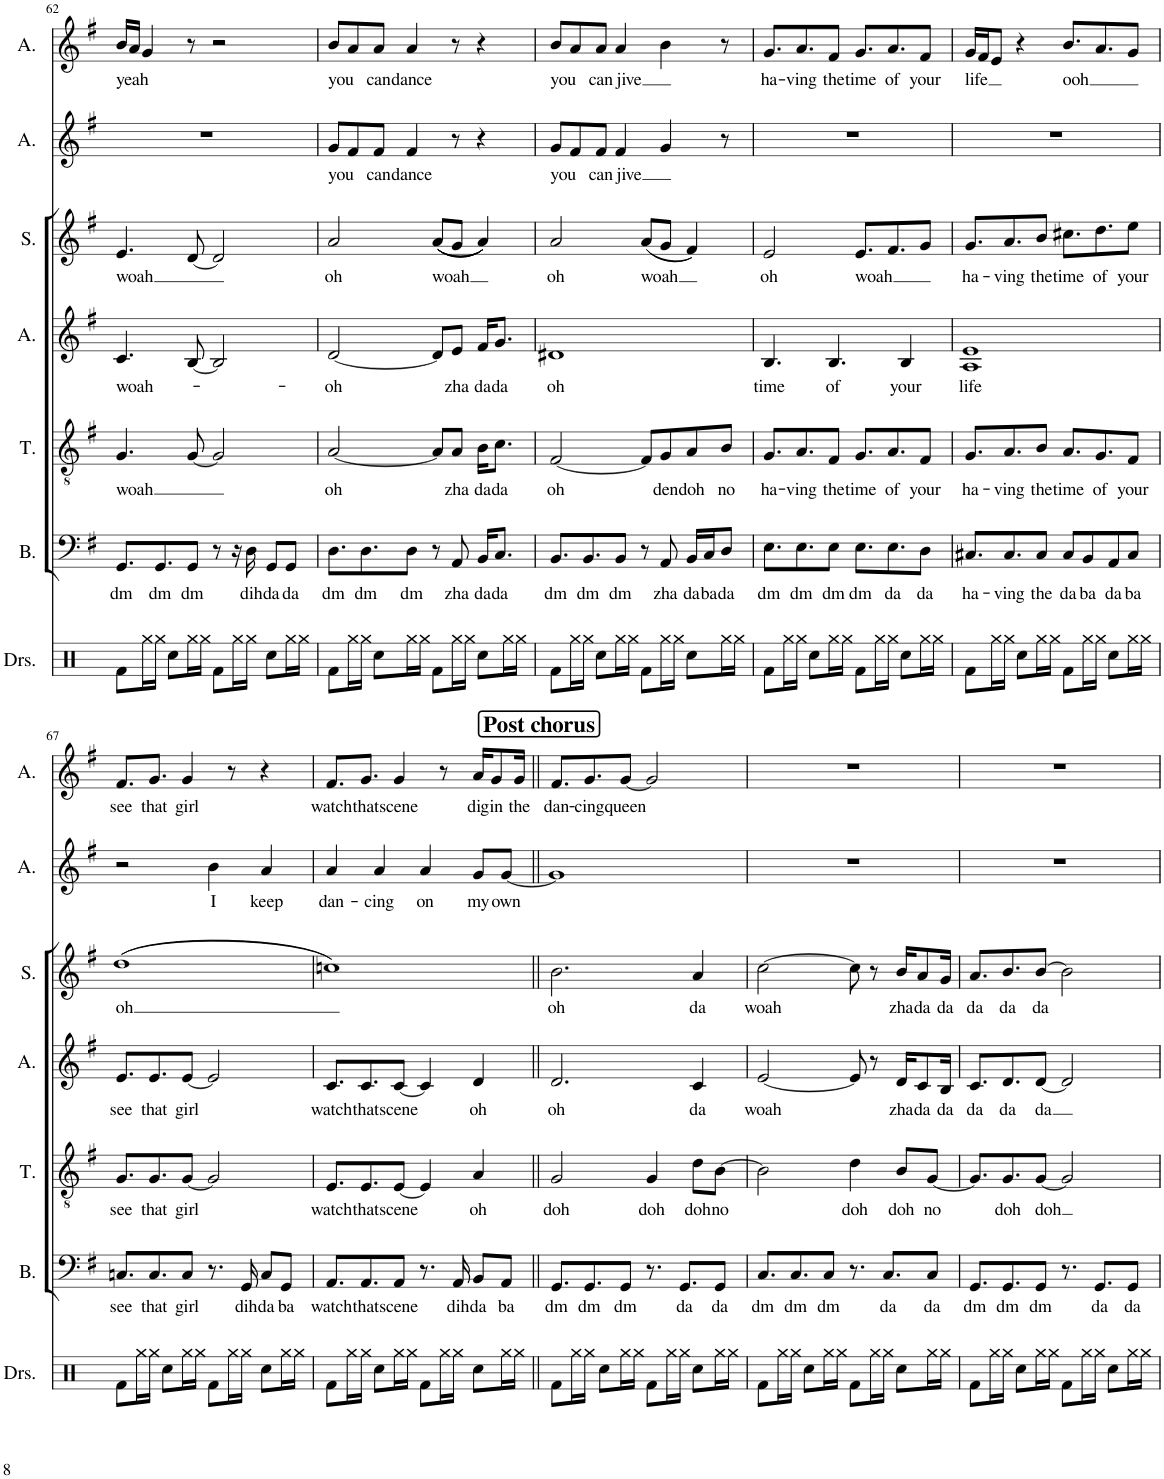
**kern	**kern	**text	**kern	**text	**kern	**text	**kern	**text	**kern	**text	**kern	**text
*part7	*part6	*part6	*part5	*part5	*part4	*part4	*part3	*part3	*part2	*part2	*part1	*part1
*staff7	*staff6	*staff6	*staff5	*staff5	*staff4	*staff4	*staff3	*staff3	*staff2	*staff2	*staff1	*staff1
*I"Drumset	*I"Bass	*	*I"Tenor	*	*I"Alto	*	*I"Soprano	*	*I"Alto	*	*I"Alto	*
*I'Drs.	*I'B.	*	*I'T.	*	*I'A.	*	*I'S.	*	*I'A.	*	*I'A.	*
!!LO:PB:g=z
*clefX	*clefF4	*	*clefGv2	*	*clefG2	*	*clefG2	*	*clefG2	*	*clefG2	*
*k[]	*k[f#]	*	*k[f#]	*	*k[f#]	*	*k[f#]	*	*k[f#]	*	*k[f#]	*
*M4/4	*M4/4	*	*M4/4	*	*M4/4	*	*M4/4	*	*M4/4	*	*M4/4	*
=62	=62	=62	=62	=62	=62	=62	=62	=62	=62	=62	=62	=62
!	!	!LO:LY:b	!	!LO:LY:b	!	!LO:LY:b	!	!LO:LY:b	!	!	!	!LO:LY:b
8Rf\L	8.GG/L	dm	4.G/	woah	4.c/	woah-	4.e/	woah	1r	.	16b/LL	yeah
.	.	.	.	.	.	.	.	.	.	.	16a/JJ	.
16Rgg\L	.	.	.	.	.	.	.	.	.	.	4g/	.
!	!	!LO:LY:b	!	!	!	!	!	!	!	!	!	!
16Rgg\JJ	8.GG/	dm	.	.	.	.	.	.	.	.	.	.
8Rcc\L	.	.	.	.	.	.	.	.	.	.	.	.
!	!	!LO:LY:b	!	!	!	!	!	!	!	!	!	!
16Rgg\L	8GG/J	dm	[8G/	.	[8B/	.	[8d/	.	.	.	8r	.
16Rgg\JJ	.	.	.	.	.	.	.	.	.	.	.	.
8Rf\L	8r	.	2G/]	.	2B/]	.	2d/]	.	.	.	2r	.
16Rgg\L	16r	.	.	.	.	.	.	.	.	.	.	.
!	!	!LO:LY:b	!	!	!	!	!	!	!	!	!	!
16Rgg\JJ	16D\	dih	.	.	.	.	.	.	.	.	.	.
!	!	!LO:LY:b	!	!	!	!	!	!	!	!	!	!
8Rcc\L	8GG/L	da	.	.	.	.	.	.	.	.	.	.
!	!	!LO:LY:b	!	!	!	!	!	!	!	!	!	!
16Rgg\L	8GG/J	da	.	.	.	.	.	.	.	.	.	.
16Rgg\JJ	.	.	.	.	.	.	.	.	.	.	.	.
=63	=63	=63	=63	=63	=63	=63	=63	=63	=63	=63	=63	=63
!	!	!LO:LY:b	!	!LO:LY:b	!	!LO:LY:b	!	!LO:LY:b	!	!LO:LY:b	!	!LO:LY:b
8Rf\L	8.D\L	dm	[2A/	oh	[2d/	-oh	2a/	oh	8g/L	you	8b/L	you
16Rgg\L	.	.	.	.	.	.	.	.	8f#/	.	8a/	.
!	!	!LO:LY:b	!	!	!	!	!	!	!	!	!	!
16Rgg\JJ	8.D\	dm	.	.	.	.	.	.	.	.	.	.
!	!	!	!	!	!	!	!	!	!	!LO:LY:b	!	!LO:LY:b
8Rcc\L	.	.	.	.	.	.	.	.	8f#/J	can	8a/J	can
!	!	!LO:LY:b	!	!	!	!	!	!	!	!LO:LY:b	!	!LO:LY:b
16Rgg\L	8D\J	dm	.	.	.	.	.	.	4f#/	dance	4a/	dance
16Rgg\JJ	.	.	.	.	.	.	.	.	.	.	.	.
!	!	!	!	!	!	!	!	!LO:LY:b	!	!	!	!
8Rf\L	8r	.	8A/L]	.	8d/L]	.	((((8a/L	woah	.	.	.	.
!	!	!LO:LY:b	!	!LO:LY:b	!	!LO:LY:b	!	!	!	!	!	!
16Rgg\L	8AA/	zha	8A/J	zha	8e/J	zha	8g/J	.	8r	.	8r	.
16Rgg\JJ	.	.	.	.	.	.	.	.	.	.	.	.
!	!	!LO:LY:b	!	!LO:LY:b	!	!LO:LY:b	!	!	!	!	!	!
8Rcc\L	16BB/KL	da	16B\KL	da	16f#/KL	da	4a/))))	.	4r	.	4r	.
!	!	!LO:LY:b	!	!LO:LY:b	!	!LO:LY:b	!	!	!	!	!	!
.	8.C/J	da	8.c\J	da	8.g/J	da	.	.	.	.	.	.
16Rgg\L	.	.	.	.	.	.	.	.	.	.	.	.
16Rgg\JJ	.	.	.	.	.	.	.	.	.	.	.	.
=64	=64	=64	=64	=64	=64	=64	=64	=64	=64	=64	=64	=64
!	!	!LO:LY:b	!	!LO:LY:b	!	!LO:LY:b	!	!LO:LY:b	!	!LO:LY:b	!	!LO:LY:b
8Rf\L	8.BB/L	dm	[2F#/	oh	1d#X	oh	2a/	oh	8g/L	you	8b/L	you
16Rgg\L	.	.	.	.	.	.	.	.	8f#/	.	8a/	.
!	!	!LO:LY:b	!	!	!	!	!	!	!	!	!	!
16Rgg\JJ	8.BB/	dm	.	.	.	.	.	.	.	.	.	.
!	!	!	!	!	!	!	!	!	!	!LO:LY:b	!	!LO:LY:b
8Rcc\L	.	.	.	.	.	.	.	.	8f#/J	can	8a/J	can
!	!	!LO:LY:b	!	!	!	!	!	!	!	!LO:LY:b	!	!LO:LY:b
16Rgg\L	8BB/J	dm	.	.	.	.	.	.	4f#/	jive	4a/	jive
16Rgg\JJ	.	.	.	.	.	.	.	.	.	.	.	.
!	!	!	!	!	!	!	!	!LO:LY:b	!	!	!	!
8Rf\L	8r	.	8F#/L]	.	.	.	((8a/L	woah	.	.	.	.
!	!	!LO:LY:b	!	!LO:LY:b	!	!	!	!	!	!	!	!
16Rgg\L	8AA/	zha	8G/	den	.	.	8g/J	.	4g/	.	4b\	.
16Rgg\JJ	.	.	.	.	.	.	.	.	.	.	.	.
!	!	!LO:LY:b	!	!LO:LY:b	!	!	!	!	!	!	!	!
8Rcc\L	16BB/LL	da	8A/	doh	.	.	4f#/))	.	.	.	.	.
!	!	!LO:LY:b	!	!	!	!	!	!	!	!	!	!
.	16C/J	ba	.	.	.	.	.	.	.	.	.	.
!	!	!LO:LY:b	!	!LO:LY:b	!	!	!	!	!	!	!	!
16Rgg\L	8D/J	da	8B/J	no	.	.	.	.	8r	.	8r	.
16Rgg\JJ	.	.	.	.	.	.	.	.	.	.	.	.
=65	=65	=65	=65	=65	=65	=65	=65	=65	=65	=65	=65	=65
!	!	!LO:LY:b	!	!LO:LY:b	!	!LO:LY:b	!	!LO:LY:b	!	!	!	!LO:LY:b
8Rf\L	8.E\L	dm	8.G/L	ha-	4.B/	time	2e/	oh	1r	.	8.g/L	ha-
16Rgg\L	.	.	.	.	.	.	.	.	.	.	.	.
!	!	!LO:LY:b	!	!LO:LY:b	!	!	!	!	!	!	!	!LO:LY:b
16Rgg\JJ	8.E\	dm	8.A/	-ving	.	.	.	.	.	.	8.a/	-ving
8Rcc\L	.	.	.	.	.	.	.	.	.	.	.	.
!	!	!LO:LY:b	!	!LO:LY:b	!	!LO:LY:b	!	!	!	!	!	!LO:LY:b
16Rgg\L	8E\J	dm	8F#/J	the	4.B/	of	.	.	.	.	8f#/J	the
16Rgg\JJ	.	.	.	.	.	.	.	.	.	.	.	.
!	!	!LO:LY:b	!	!LO:LY:b	!	!	!	!LO:LY:b	!	!	!	!LO:LY:b
8Rf\L	8.E\L	dm	8.G/L	time	.	.	8.e/L	woah	.	.	8.g/L	time
16Rgg\L	.	.	.	.	.	.	.	.	.	.	.	.
!	!	!LO:LY:b	!	!LO:LY:b	!	!	!	!	!	!	!	!LO:LY:b
16Rgg\JJ	8.E\	da	8.A/	of	.	.	8.f#/	.	.	.	8.a/	of
!	!	!	!	!	!	!LO:LY:b	!	!	!	!	!	!
8Rcc\L	.	.	.	.	4B/	your	.	.	.	.	.	.
!	!	!LO:LY:b	!	!LO:LY:b	!	!	!	!	!	!	!	!LO:LY:b
16Rgg\L	8D\J	da	8F#/J	your	.	.	8g/J	.	.	.	8f#/J	your
16Rgg\JJ	.	.	.	.	.	.	.	.	.	.	.	.
=66	=66	=66	=66	=66	=66	=66	=66	=66	=66	=66	=66	=66
!	!	!LO:LY:b	!	!LO:LY:b	!	!LO:LY:b	!	!LO:LY:b	!	!	!	!LO:LY:b
8Rf\L	8.C#X/L	ha-	8.G/L	ha-	1A 1e	life	8.g/L	ha-	1r	.	16g/LL	life
.	.	.	.	.	.	.	.	.	.	.	16f#/J	.
16Rgg\L	.	.	.	.	.	.	.	.	.	.	8e/J	.
!	!	!LO:LY:b	!	!LO:LY:b	!	!	!	!LO:LY:b	!	!	!	!
16Rgg\JJ	8.C#/	-ving	8.A/	-ving	.	.	8.a/	-ving	.	.	.	.
8Rcc\L	.	.	.	.	.	.	.	.	.	.	4r	.
!	!	!LO:LY:b	!	!LO:LY:b	!	!	!	!LO:LY:b	!	!	!	!
16Rgg\L	8C#/J	the	8B/J	the	.	.	8b/J	the	.	.	.	.
16Rgg\JJ	.	.	.	.	.	.	.	.	.	.	.	.
!	!	!LO:LY:b	!	!LO:LY:b	!	!	!	!LO:LY:b	!	!	!	!LO:LY:b
8Rf\L	8C#/L	da	8.A/L	time	.	.	8.cc#X\L	time	.	.	8.b/L	ooh
!	!	!LO:LY:b	!	!	!	!	!	!	!	!	!	!
16Rgg\L	8BB/	ba	.	.	.	.	.	.	.	.	.	.
!	!	!	!	!LO:LY:b	!	!	!	!LO:LY:b	!	!	!	!
16Rgg\JJ	.	.	8.G/	of	.	.	8.dd\	of	.	.	8.a/	.
!	!	!LO:LY:b	!	!	!	!	!	!	!	!	!	!
8Rcc\L	8AA/	da	.	.	.	.	.	.	.	.	.	.
!	!	!LO:LY:b	!	!LO:LY:b	!	!	!	!LO:LY:b	!	!	!	!
16Rgg\L	8C#/J	ba	8F#/J	your	.	.	8ee\J	your	.	.	8g/J	.
16Rgg\JJ	.	.	.	.	.	.	.	.	.	.	.	.
!!LO:LB:g=z
=67	=67	=67	=67	=67	=67	=67	=67	=67	=67	=67	=67	=67
!	!	!LO:LY:b	!	!LO:LY:b	!	!LO:LY:b	!	!LO:LY:b	!	!	!	!LO:LY:b
8Rf\L	8.Cn/L	see	8.G/L	see	8.e/L	see	((1dd	oh	2r	.	8.f#/L	see
16Rgg\L	.	.	.	.	.	.	.	.	.	.	.	.
!	!	!LO:LY:b	!	!LO:LY:b	!	!LO:LY:b	!	!	!	!	!	!LO:LY:b
16Rgg\JJ	8.C/	that	8.G/	that	8.e/	that	.	.	.	.	8.g/J	that
8Rcc\L	.	.	.	.	.	.	.	.	.	.	.	.
!	!	!LO:LY:b	!	!LO:LY:b	!	!LO:LY:b	!	!	!	!	!	!LO:LY:b
16Rgg\L	8C/J	girl	[8G/J	girl	[8e/J	girl	.	.	.	.	4g/	girl
16Rgg\JJ	.	.	.	.	.	.	.	.	.	.	.	.
!	!	!	!	!	!	!	!	!	!	!LO:LY:b	!	!
8Rf\L	8.r	.	2G/]	.	2e/]	.	.	.	4b\	I	.	.
16Rgg\L	.	.	.	.	.	.	.	.	.	.	8r	.
!	!	!LO:LY:b	!	!	!	!	!	!	!	!	!	!
16Rgg\JJ	16GG/	dih	.	.	.	.	.	.	.	.	.	.
!	!	!LO:LY:b	!	!	!	!	!	!	!	!LO:LY:b	!	!
8Rcc\L	8C/L	da	.	.	.	.	.	.	4a/	keep	4r	.
!	!	!LO:LY:b	!	!	!	!	!	!	!	!	!	!
16Rgg\L	8GG/J	ba	.	.	.	.	.	.	.	.	.	.
16Rgg\JJ	.	.	.	.	.	.	.	.	.	.	.	.
=68	=68	=68	=68	=68	=68	=68	=68	=68	=68	=68	=68	=68
!	!	!LO:LY:b	!	!LO:LY:b	!	!LO:LY:b	!	!	!	!LO:LY:b	!	!LO:LY:b
8Rf\L	8.AA/L	watch	8.E/L	watch	8.c/L	watch	1ccn))	.	4a/	dan-	8.f#/L	watch
16Rgg\L	.	.	.	.	.	.	.	.	.	.	.	.
!	!	!LO:LY:b	!	!LO:LY:b	!	!LO:LY:b	!	!	!	!	!	!LO:LY:b
16Rgg\JJ	8.AA/	that	8.E/	that	8.c/	that	.	.	.	.	8.g/J	that
!	!	!	!	!	!	!	!	!	!	!LO:LY:b	!	!
8Rcc\L	.	.	.	.	.	.	.	.	4a/	-cing	.	.
!	!	!LO:LY:b	!	!LO:LY:b	!	!LO:LY:b	!	!	!	!	!	!LO:LY:b
16Rgg\L	8AA/J	scene	[8E/J	scene	[8c/J	scene	.	.	.	.	4g/	scene
16Rgg\JJ	.	.	.	.	.	.	.	.	.	.	.	.
!	!	!	!	!	!	!	!	!	!	!LO:LY:b	!	!
8Rf\L	8.r	.	4E/]	.	4c/]	.	.	.	4a/	on	.	.
16Rgg\L	.	.	.	.	.	.	.	.	.	.	8r	.
!	!	!LO:LY:b	!	!	!	!	!	!	!	!	!	!
16Rgg\JJ	16AA/	dih	.	.	.	.	.	.	.	.	.	.
!	!	!LO:LY:b	!	!LO:LY:b	!	!LO:LY:b	!	!	!	!LO:LY:b	!	!LO:LY:b
8Rcc\L	8BB/L	da	4A/	oh	4d/	oh	.	.	8g/L	my	16a/KL	dig
!	!	!	!	!	!	!	!	!	!	!	!	!LO:LY:b
.	.	.	.	.	.	.	.	.	.	.	8g/	in
!	!	!LO:LY:b	!	!	!	!	!	!	!	!LO:LY:b	!	!
16Rgg\L	8AA/J	ba	.	.	.	.	.	.	[8g/J	own	.	.
!	!	!	!	!	!	!	!	!	!	!	!	!LO:LY:b
16Rgg\JJ	.	.	.	.	.	.	.	.	.	.	16g/Jk	the
!!LO:REH:place=s1:a:B:cj:fs=14:t=Post chorus
=69||	=69||	=69||	=69||	=69||	=69||	=69||	=69||	=69||	=69||	=69||	=69||	=69||
!	!	!LO:LY:b	!	!LO:LY:b	!	!LO:LY:b	!	!LO:LY:b	!	!	!	!LO:LY:b
8Rf\L	8.GG/L	dm	2G/	doh	2.d/	oh	2.b\	oh	1g]	.	8.f#/L	dan-
16Rgg\L	.	.	.	.	.	.	.	.	.	.	.	.
!	!	!LO:LY:b	!	!	!	!	!	!	!	!	!	!LO:LY:b
16Rgg\JJ	8.GG/	dm	.	.	.	.	.	.	.	.	8.g/	-cing
8Rcc\L	.	.	.	.	.	.	.	.	.	.	.	.
!	!	!LO:LY:b	!	!	!	!	!	!	!	!	!	!LO:LY:b
16Rgg\L	8GG/J	dm	.	.	.	.	.	.	.	.	[8g/J	queen
16Rgg\JJ	.	.	.	.	.	.	.	.	.	.	.	.
!	!	!	!	!LO:LY:b	!	!	!	!	!	!	!	!
8Rf\L	8.r	.	4G/	doh	.	.	.	.	.	.	2g/]	.
16Rgg\L	.	.	.	.	.	.	.	.	.	.	.	.
!	!	!LO:LY:b	!	!	!	!	!	!	!	!	!	!
16Rgg\JJ	8.GG/L	da	.	.	.	.	.	.	.	.	.	.
!	!	!	!	!LO:LY:b	!	!LO:LY:b	!	!LO:LY:b	!	!	!	!
8Rcc\L	.	.	8d\L	doh	4c/	da	4a/	da	.	.	.	.
!	!	!LO:LY:b	!	!LO:LY:b	!	!	!	!	!	!	!	!
16Rgg\L	8GG/J	da	[8B\J	no	.	.	.	.	.	.	.	.
16Rgg\JJ	.	.	.	.	.	.	.	.	.	.	.	.
=70	=70	=70	=70	=70	=70	=70	=70	=70	=70	=70	=70	=70
!	!	!LO:LY:b	!	!	!	!LO:LY:b	!	!LO:LY:b	!	!	!	!
8Rf\L	8.C/L	dm	2B\]	.	[2e/	woah	[2cc\	woah	1r	.	1r	.
16Rgg\L	.	.	.	.	.	.	.	.	.	.	.	.
!	!	!LO:LY:b	!	!	!	!	!	!	!	!	!	!
16Rgg\JJ	8.C/	dm	.	.	.	.	.	.	.	.	.	.
8Rcc\L	.	.	.	.	.	.	.	.	.	.	.	.
!	!	!LO:LY:b	!	!	!	!	!	!	!	!	!	!
16Rgg\L	8C/J	dm	.	.	.	.	.	.	.	.	.	.
16Rgg\JJ	.	.	.	.	.	.	.	.	.	.	.	.
!	!	!	!	!LO:LY:b	!	!	!	!	!	!	!	!
8Rf\L	8.r	.	4d\	doh	8e/]	.	8cc\]	.	.	.	.	.
16Rgg\L	.	.	.	.	8r	.	8r	.	.	.	.	.
!	!	!LO:LY:b	!	!	!	!	!	!	!	!	!	!
16Rgg\JJ	8.C/L	da	.	.	.	.	.	.	.	.	.	.
!	!	!	!	!LO:LY:b	!	!LO:LY:b	!	!LO:LY:b	!	!	!	!
8Rcc\L	.	.	8B/L	doh	16d/KL	zha	16b/KL	zha	.	.	.	.
!	!	!	!	!	!	!LO:LY:b	!	!LO:LY:b	!	!	!	!
.	.	.	.	.	8c/	da	8a/	da	.	.	.	.
!	!	!LO:LY:b	!	!LO:LY:b	!	!	!	!	!	!	!	!
16Rgg\L	8C/J	da	[8G/J	no	.	.	.	.	.	.	.	.
!	!	!	!	!	!	!LO:LY:b	!	!LO:LY:b	!	!	!	!
16Rgg\JJ	.	.	.	.	16B/Jk	da	16g/Jk	da	.	.	.	.
=71	=71	=71	=71	=71	=71	=71	=71	=71	=71	=71	=71	=71
!	!	!LO:LY:b	!	!	!	!LO:LY:b	!	!LO:LY:b	!	!	!	!
8Rf\L	8.GG/L	dm	8.G/L]	.	8.c/L	da	8.a/L	da	1r	.	1r	.
16Rgg\L	.	.	.	.	.	.	.	.	.	.	.	.
!	!	!LO:LY:b	!	!LO:LY:b	!	!LO:LY:b	!	!LO:LY:b	!	!	!	!
16Rgg\JJ	8.GG/	dm	8.G/	doh	8.d/	da	8.b/	da	.	.	.	.
8Rcc\L	.	.	.	.	.	.	.	.	.	.	.	.
!	!	!LO:LY:b	!	!LO:LY:b	!	!LO:LY:b	!	!LO:LY:b	!	!	!	!
16Rgg\L	8GG/J	dm	[8G/J	doh	[8d/J	da	[8b/J	da	.	.	.	.
16Rgg\JJ	.	.	.	.	.	.	.	.	.	.	.	.
8Rf\L	8.r	.	2G/]	.	2d/]	.	2b\]	.	.	.	.	.
16Rgg\L	.	.	.	.	.	.	.	.	.	.	.	.
!	!	!LO:LY:b	!	!	!	!	!	!	!	!	!	!
16Rgg\JJ	8.GG/L	da	.	.	.	.	.	.	.	.	.	.
8Rcc\L	.	.	.	.	.	.	.	.	.	.	.	.
!	!	!LO:LY:b	!	!	!	!	!	!	!	!	!	!
16Rgg\L	8GG/J	da	.	.	.	.	.	.	.	.	.	.
16Rgg\JJ	.	.	.	.	.	.	.	.	.	.	.	.
=	=	=	=	=	=	=	=	=	=	=	=	=
*-	*-	*-	*-	*-	*-	*-	*-	*-	*-	*-	*-	*-
